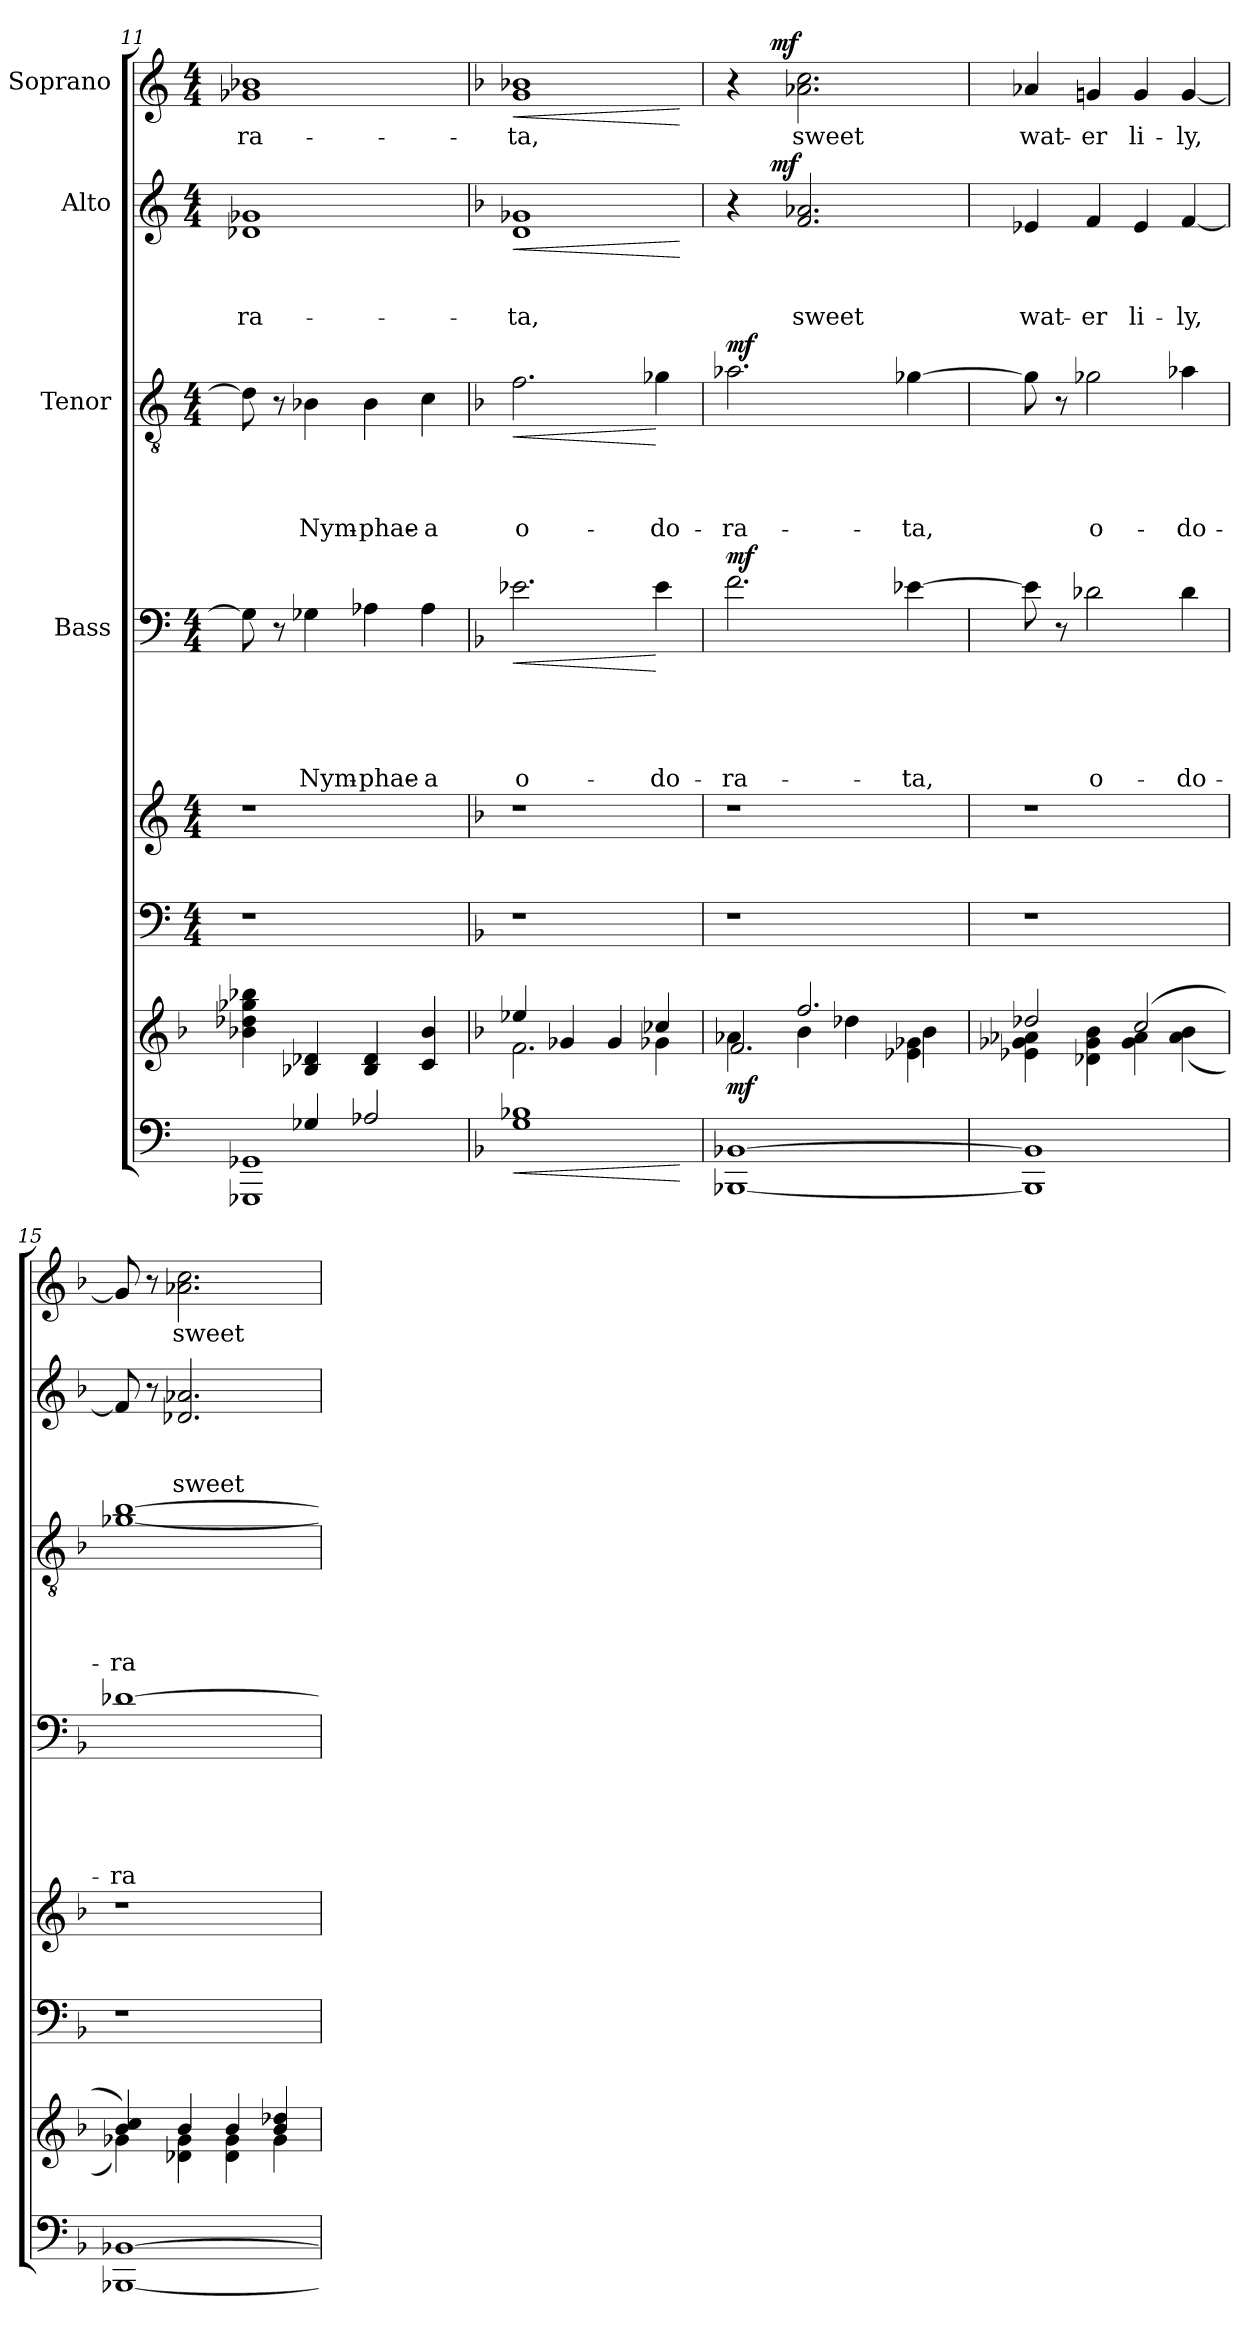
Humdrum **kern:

**kern	**dynam	**kern	**dynam	**kern	**kern	**kern	**text	**text	**text	**text	**text	**dynam	**kern	**text	**text	**text	**text	**dynam	**kern	**text	**text	**text	**dynam	**kern	**text	**dynam
*part8	*part8	*part7	*part7	*part6	*part5	*part4	*part4	*part4	*part4	*part4	*part4	*part4	*part3	*part3	*part3	*part3	*part3	*part3	*part2	*part2	*part2	*part2	*part2	*part1	*part1	*part1
*staff8	*staff8	*staff7	*staff7	*staff6	*staff5	*staff4	*staff4	*staff4	*staff4	*staff4	*staff4	*staff4	*staff3	*staff3	*staff3	*staff3	*staff3	*staff3	*staff2	*staff2	*staff2	*staff2	*staff2	*staff1	*staff1	*staff1
*	*	*	*	*	*	*I"Bass	*	*	*	*	*	*	*I"Tenor	*	*	*	*	*	*I"Alto	*	*	*	*	*I"Soprano	*	*
*clefF4	*	*clefG2	*	*clefF4	*clefG2	*clefF4	*	*	*	*	*	*	*clefGv2	*	*	*	*	*	*clefG2	*	*	*	*	*clefG2	*	*
*k[]	*	*k[b-]	*	*k[]	*k[]	*k[]	*	*	*	*	*	*	*k[]	*	*	*	*	*	*k[]	*	*	*	*	*k[]	*	*
*C:	*	*F:	*	*C:	*C:	*C:	*	*	*	*	*	*	*C:	*	*	*	*	*	*C:	*	*	*	*	*C:	*	*
*	*	*	*	*M4/4	*M4/4	*M4/4	*	*	*	*	*	*	*M4/4	*	*	*	*	*	*M4/4	*	*	*	*	*M4/4	*	*
=11	=11	=11	=11	=11	=11	=11	=11	=11	=11	=11	=11	=11	=11	=11	=11	=11	=11	=11	=11	=11	=11	=11	=11	=11	=11	=11
*^	*	*	*	*	*	*	*	*	*	*	*	*	*	*	*	*	*	*	*	*	*	*	*	*	*	*
!	!	!	!	!	!	!	!	!	!	!	!	!	!	!	!	!	!	!	!	!	!	!	!LO:LY:b	!	!	!LO:LY:b	!
1GGG-X 1GG-X	4ryy	.	4b-X\ 4dd-X\ 4gg-X\ 4bb-X\	.	1r	1r	8G-\]	.	.	.	.	.	.	8d-\]	.	.	.	.	.	1d-X 1g-X	.	.	-ra-	.	1g-X 1b-X	-ra-	.
.	.	.	.	.	.	.	8r	.	.	.	.	.	.	8r	.	.	.	.	.	.	.	.	.	.	.	.	.
!	!	!	!	!	!	!	!	!	!	!	!	!LO:LY:b	!	!	!	!	!	!LO:LY:b	!	!	!	!	!	!	!	!	!
.	4G-X/	.	4B-X/ 4d-X/	.	.	.	4G-X\	.	.	.	.	Nym-	.	4B-X\	.	.	.	Nym-	.	.	.	.	.	.	.	.	.
!	!	!	!	!	!	!	!	!	!	!	!	!LO:LY:b:rj	!	!	!	!	!	!LO:LY:b:rj	!	!	!	!	!	!	!	!	!
.	2A-X/	.	4B-/ 4d-/	.	.	.	4A-X\	.	.	.	.	-phae-	.	4B-\	.	.	.	-phae-	.	.	.	.	.	.	.	.	.
!	!	!	!	!	!	!	!	!	!	!	!	!LO:LY:b	!	!	!	!	!	!LO:LY:b	!	!	!	!	!	!	!	!	!
.	.	.	4c/ 4b-/	.	.	.	4A-\	.	.	.	.	-a	.	4c\	.	.	.	-a	.	.	.	.	.	.	.	.	.
*v	*v	*	*	*	*	*	*	*	*	*	*	*	*	*	*	*	*	*	*	*	*	*	*	*	*	*	*
!!LO:PB:g=z
=12	=12	=12	=12	=12	=12	=12	=12	=12	=12	=12	=12	=12	=12	=12	=12	=12	=12	=12	=12	=12	=12	=12	=12	=12	=12	=12
*k[b-]	*	*	*	*k[b-]	*k[b-]	*k[b-]	*	*	*	*	*	*	*k[b-]	*	*	*	*	*	*k[b-]	*	*	*	*	*k[b-]	*	*
*F:	*	*	*	*F:	*F:	*F:	*	*	*	*	*	*	*F:	*	*	*	*	*	*F:	*	*	*	*	*F:	*	*
!	!LO:HP:b	!	!	!	!	!	!	!	!	!	!LO:LY:b:rj	!LO:HP:b	!	!	!	!	!LO:LY:b:rj	!LO:HP:b	!	!	!	!LO:LY:b	!LO:HP:b	!	!LO:LY:b	!LO:HP:b
*	*	*^	*	*	*	*	*	*	*	*	*	*	*	*	*	*	*	*	*	*	*	*	*	*	*	*
1G 1B-X	<	4ee-X/	2.f\	.	1r	1r	2.e-X\	.	.	.	.	o-	<	2.f\	.	.	.	o-	<	1d 1g-X	.	.	-ta,	<	1g 1b-X	-ta,	<
.	.	4g-X/	.	.	.	.	.	.	.	.	.	.	.	.	.	.	.	.	.	.	.	.	.	.	.	.	.
.	.	4g-/	.	.	.	.	.	.	.	.	.	.	.	.	.	.	.	.	.	.	.	.	.	.	.	.	.
!	!	!	!	!	!	!	!	!	!	!	!	!LO:LY:b	!	!	!	!	!	!LO:LY:b	!	!	!	!	!	!	!	!	!
.	.	4cc-X/	4g-X\	.	.	.	4e-\	.	.	.	.	-do-	[	4g-X\	.	.	.	-do-	[	.	.	.	.	.	.	.	.
*	*	*v	*v	*	*	*	*	*	*	*	*	*	*	*	*	*	*	*	*	*	*	*	*	*	*	*	*
.	[	.	.	.	.	.	.	.	.	.	.	.	.	.	.	.	.	.	.	.	.	.	[	.	.	[
=13	=13	=13	=13	=13	=13	=13	=13	=13	=13	=13	=13	=13	=13	=13	=13	=13	=13	=13	=13	=13	=13	=13	=13	=13	=13	=13
*	*	*^	*	*	*	*	*	*	*	*	*	*	*	*	*	*	*	*	*	*	*	*	*	*	*	*
*	*	*	*^	*	*	*	*	*	*	*	*	*	*	*	*	*	*	*	*	*	*	*	*	*	*	*	*
!	!	!	!	!	!LO:DY:b	!	!	!	!	!	!	!	!LO:LY:b	!LO:DY:a	!	!	!	!	!LO:LY:b	!LO:DY:a	!	!	!	!	!	!	!	!
*	*	*	*	*	*	*	*	*	*	*	*	*	*	*	*	*	*	*	*	*	*^	*	*	*	*	*^	*	*
[<1BBB-X [>1BB-X	.	4a-X\	2.f/	4ryy	mf	1r	1r	2.f\	.	.	.	.	-ra-	mf	2.a-X\	.	.	.	-ra-	mf	4r	8ryy	.	.	.	.	4r	8ryy	.	.
.	.	.	.	.	.	.	.	.	.	.	.	.	.	.	.	.	.	.	.	.	.	32ryy	.	.	.	.	.	32ryy	.	.
!	!	!	!	!	!	!	!	!	!	!	!	!	!	!	!	!	!	!	!	!	!	!	!	!	!	!LO:DY:a	!	!	!	!LO:DY:a
.	.	.	.	.	.	.	.	.	.	.	.	.	.	.	.	.	.	.	.	.	.	2ryy	.	.	.	mf	.	2ryy	.	mf
!	!	!	!	!	!	!	!	!	!	!	!	!	!	!	!	!	!	!	!	!	!	!	!	!	!LO:LY:b	!	!	!	!LO:LY:b	!
.	.	2.ff/	.	4b-\	.	.	.	.	.	.	.	.	.	.	.	.	.	.	.	.	2.f/ 2.a-X/	.	.	.	sweet	.	2.a-X\ 2.cc\	.	sweet	.
.	.	.	.	4dd-X\	.	.	.	.	.	.	.	.	.	.	.	.	.	.	.	.	.	.	.	.	.	.	.	.	.	.
.	.	.	.	.	.	.	.	.	.	.	.	.	.	.	.	.	.	.	.	.	.	4ryy	.	.	.	.	.	4ryy	.	.
!	!	!	!	!	!	!	!	!	!	!	!	!	!LO:LY:b	!	!	!	!	!	!LO:LY:b	!	!	!	!	!	!	!	!	!	!	!
.	.	.	4e-X\ 4g-X\	4b-\	.	.	.	[>4e-X\	.	.	.	.	-ta,	.	[>4g-X\	.	.	.	-ta,	.	.	.	.	.	.	.	.	.	.	.
.	.	.	.	.	.	.	.	.	.	.	.	.	.	.	.	.	.	.	.	.	.	16.ryy	.	.	.	.	.	16.ryy	.	.
=14	=14	=14	=14	=14	=14	=14	=14	=14	=14	=14	=14	=14	=14	=14	=14	=14	=14	=14	=14	=14	=14	=14	=14	=14	=14	=14	=14	=14	=14	=14
!	!	!	!	!	!	!	!	!	!	!	!	!	!	!	!	!	!	!	!	!	!	!	!	!	!LO:LY:b	!	!	!	!LO:LY:b	!
*	*	*	*	*	*	*	*	*	*	*	*	*	*	*	*	*	*	*	*	*	*v	*v	*	*	*	*	*	*	*	*
*	*	*	*v	*v	*	*	*	*	*	*	*	*	*	*	*	*	*	*	*	*	*	*	*	*	*	*v	*v	*	*
1BBB-] 1BB-]	.	2dd-X/	4e-X\ 4g-X\ 4a-X\	.	1r	1r	8e-\]	.	.	.	.	.	.	8g-\]	.	.	.	.	.	4e-X/	.	.	wat-	.	4a-X/	wat-	.
.	.	.	.	.	.	.	8r	.	.	.	.	.	.	8r	.	.	.	.	.	.	.	.	.	.	.	.	.
!	!	!	!	!	!	!	!	!	!	!	!	!LO:LY:b	!	!	!	!	!	!LO:LY:b	!	!	!	!	!LO:LY:b	!	!	!LO:LY:b	!
.	.	.	4d-X\ 4g-\ 4b-\	.	.	.	2d-X\	.	.	.	.	o-	.	2g-X\	.	.	.	o-	.	4f/	.	.	-er	.	4gn/	-er	.
!	!	!	!	!	!	!	!	!	!	!	!	!	!	!	!	!	!	!	!	!	!	!	!LO:LY:b	!	!	!LO:LY:b	!
.	.	(2cc/	4g-\ 4a-\	.	.	.	.	.	.	.	.	.	.	.	.	.	.	.	.	4e-/	.	.	li-	.	4g/	li-	.
!	!	!	!	!	!	!	!	!	!	!	!	!LO:LY:b	!	!	!	!	!	!LO:LY:b	!	!	!	!	!LO:LY:b	!	!	!LO:LY:b	!
.	.	.	(4a-\ 4b-\	.	.	.	4d-\	.	.	.	.	-do-	.	4a-X\	.	.	.	-do-	.	[<4f/	.	.	-ly,	.	[<4g/	-ly,	.
=15	=15	=15	=15	=15	=15	=15	=15	=15	=15	=15	=15	=15	=15	=15	=15	=15	=15	=15	=15	=15	=15	=15	=15	=15	=15	=15	=15
!	!	!	!	!	!	!	!	!	!	!	!	!LO:LY:b	!	!	!	!	!	!LO:LY:b	!	!	!	!	!	!	!	!	!
[<1BBB-X [>1BB-X	.	4b-/ 4cc/)	4g-X\)	.	1r	1r	[>1d-X	.	.	.	.	-ra-	.	[<1g-X [>1b-	.	.	.	-ra-	.	8f/]	.	.	.	.	8g/]	.	.
.	.	.	.	.	.	.	.	.	.	.	.	.	.	.	.	.	.	.	.	8r	.	.	.	.	8r	.	.
!	!	!	!	!	!	!	!	!	!	!	!	!	!	!	!	!	!	!	!	!	!	!	!LO:LY:b	!	!	!LO:LY:b	!
.	.	4b-/	4d-X\ 4g-\	.	.	.	.	.	.	.	.	.	.	.	.	.	.	.	.	2.d-X/ 2.a-X/	.	.	sweet	.	2.a-X\ 2.cc\	sweet	.
.	.	4b-/	4d-\ 4g-\	.	.	.	.	.	.	.	.	.	.	.	.	.	.	.	.	.	.	.	.	.	.	.	.
.	.	4b-/ 4dd-X/	4g-\	.	.	.	.	.	.	.	.	.	.	.	.	.	.	.	.	.	.	.	.	.	.	.	.
*	*	*v	*v	*	*	*	*	*	*	*	*	*	*	*	*	*	*	*	*	*	*	*	*	*	*	*	*
=	=	=	=	=	=	=	=	=	=	=	=	=	=	=	=	=	=	=	=	=	=	=	=	=	=	=
*-	*-	*-	*-	*-	*-	*-	*-	*-	*-	*-	*-	*-	*-	*-	*-	*-	*-	*-	*-	*-	*-	*-	*-	*-	*-	*-
